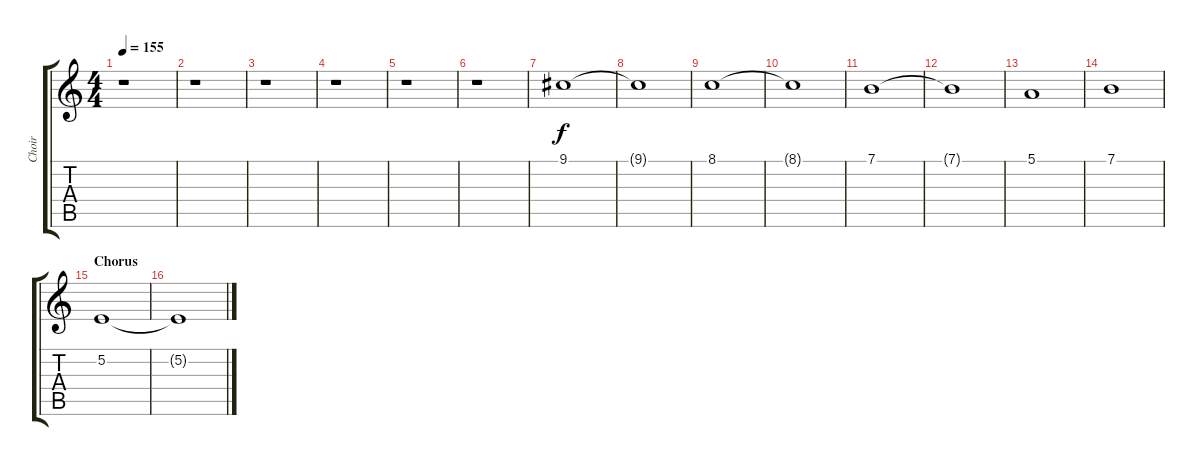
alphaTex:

\track ("Choir" "Choir") {instrument choiraahs}
\staff {score tabs}
\tuning (E4 B3 G3 D3 A2 E2) {hide}
\ts (4 4)
\tempo 155
\clef g2
\ks c
r.1{dy f} |
r.1 |
r.1 |
r.1 |
r.1 |
r.1 |
9.1.1{volume 10} |
9.1{t}.1 |
8.1.1 |
8.1{t}.1 |
7.1.1 |
7.1{t}.1 |
5.1.1 |
7.1.1 |
\section ("" "Chorus")
5.2.1 |
5.2{t}.1
